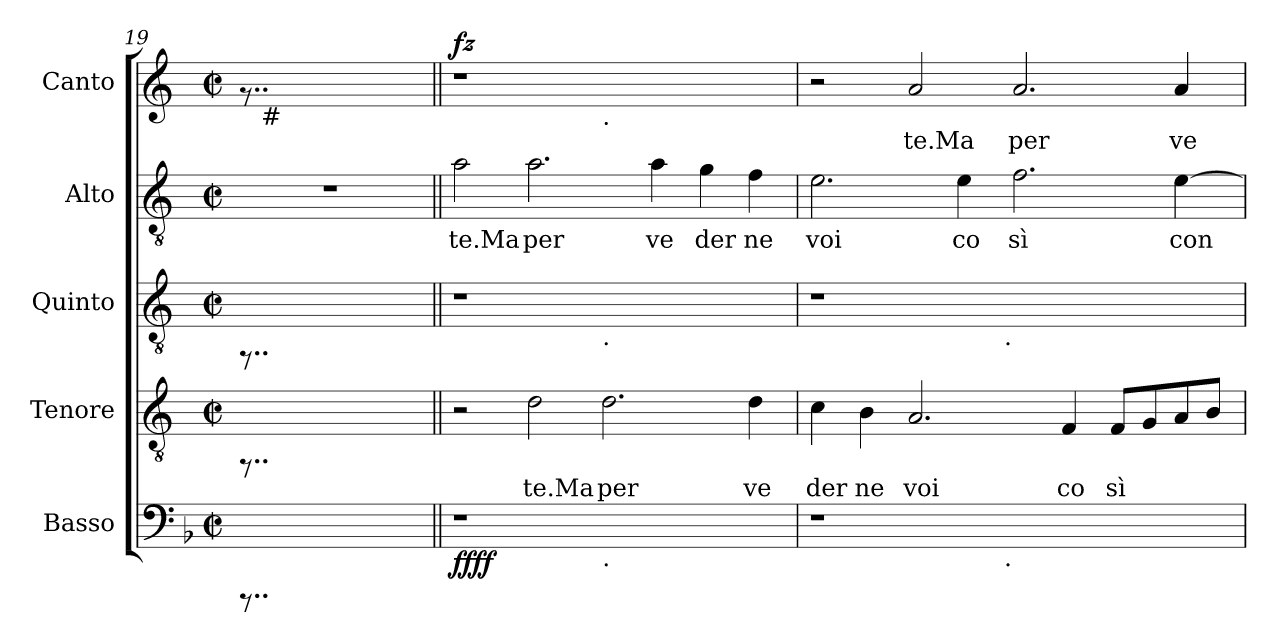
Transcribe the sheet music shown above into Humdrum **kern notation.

**kern	**dynam	**kern	**text	**dynam	**kern	**kern	**text	**kern	**text	**dynam
*part5	*part5	*part4	*part4	*part4	*part3	*part2	*part2	*part1	*part1	*part1
*staff5	*staff5	*staff4	*staff4	*staff4	*staff3	*staff2	*staff2	*staff1	*staff1	*staff1
*I"Basso	*	*I"Tenore	*	*	*I"Quinto	*I"Alto	*	*I"Canto	*	*
*clefF4	*	*clefGv2	*	*	*clefGv2	*clefGv2	*	*clefG2	*	*
*	*	*ITrd-3c-5	*	*	*ITrd-3c-5	*ITrd-3c-5	*	*ITrd-3c-5	*	*
*k[b-]	*	*k[b-]	*	*	*k[b-]	*k[b-]	*	*k[b-]	*	*
*F:	*	*F:	*	*	*F:	*F:	*	*F:	*	*
*M2/2	*	*M2/2	*	*	*M2/2	*M2/2	*	*M2/2	*	*
*met(c|)	*	*met(c|)	*	*	*met(c|)	*met(c|)	*	*met(c|)	*	*
=19	=19	=19	=19	=19	=19	=19	=19	=19	=19	=19
*	*	*	*	*	*	*	*	*^	*	*
8..rCCC	.	8..rFF	.	.	8..rFF	1r	.	8..rf	16ryy	.	.
!	!	!	!	!	!	!	!	!	!LO:TX:b:t=#	!	!
.	.	.	.	.	.	.	.	.	2...ryy	.	.
2ryy	.	2ryy	.	.	2ryy	.	.	2ryy	.	.	.
4ryy	.	4ryy	.	.	4ryy	.	.	4ryy	.	.	.
32ryy	.	32ryy	.	.	32ryy	.	.	32ryy	.	.	.
=20||	=20||	=20||	=20||	=20||	=20||	=20||	=20||	=20||	=20||	=20||	=20||
!	!LO:DY:b	!	!	!LO:DY:a	!	!	!LO:LY:b:cj	!	!	!	!
!	!	!	!	!LO:DY:n=1:b	!	!	!	!	!	!	!LO:DY:b
*	*	*	*	*	*	*	*	*v	*v	*	*
1r	ffff	2r	.	fz ffff	1r	2dd\	te.Ma	1r	.	fz
!	!	!	!LO:LY:b:cj	!	!	!	!LO:LY:b:cj	!	!	!
.	.	2g\	te.Ma	.	.	2.dd\	per	.	.	.
!	!	!	!	!	!	!	!	!LO:TX:b:t=.	!	!
!	!	!	!	!	!LO:TX:b:t=.	!	!	!	!	!
!LO:TX:b:t=.	!	!	!	!	!	!	!	!	!	!
!	!	!	!LO:LY:b:cj	!	!	!	!	!	!	!
1ryy	.	2.g\	per	.	1ryy	.	.	1ryy	.	.
!	!	!	!	!	!	!	!LO:LY:b:cj	!	!	!
.	.	.	.	.	.	4dd\	ve	.	.	.
!	!	!	!	!	!	!	!LO:LY:b:cj	!	!	!
.	.	.	.	.	.	4cc\	der	.	.	.
!	!	!	!LO:LY:b:cj	!	!	!	!LO:LY:b:cj	!	!	!
.	.	4g\	ve	.	.	4b-\	ne	.	.	.
=21	=21	=21	=21	=21	=21	=21	=21	=21	=21	=21
!	!	!	!LO:LY:b:cj	!	!	!	!LO:LY:b:cj	!	!	!
*^	*	*	*	*	*^	*	*	*	*	*
1r	2ryy	.	4f\	der	.	1r	2ryy	2.a\	voi	2r	.	.
!	!	!	!	!LO:LY:b:cj	!	!	!	!	!	!	!	!
.	.	.	4e\	ne	.	.	.	.	.	.	.	.
!	!	!	!	!LO:LY:b:cj	!	!	!	!	!	!	!LO:LY:b:cj	!
.	4ryy	.	2.d/	voi	.	.	4ryy	.	.	2dd/	-te.Ma	.
!	!	!	!	!	!	!	!	!	!LO:LY:b:cj	!	!	!
.	8...ryy	.	.	.	.	.	8...ryy	4a\	co	.	.	.
!	!	!	!	!	!	!	!LO:TX:b:t=.	!	!	!	!	!
!	!LO:TX:b:t=.	!	!	!	!	!	!	!	!	!	!	!
.	1ryy	.	.	.	.	.	1ryy	.	.	.	.	.
!	!	!	!	!	!	!	!	!	!LO:LY:b:cj	!	!LO:LY:b:cj	!
1ryy	.	.	.	.	.	1ryy	.	2.b-\	sì	2.dd/	per	.
!	!	!	!	!LO:LY:b:cj	!	!	!	!	!	!	!	!
.	.	.	4B-/	co	.	.	.	.	.	.	.	.
!	!	!	!	!LO:LY:b:cj	!	!	!	!	!	!	!	!
.	.	.	8B-/L	sì	.	.	.	.	.	.	.	.
!	!	!	!	!LO:LY:b:cj	!	!	!	!	!	!	!	!
.	.	.	8c/	.	.	.	.	.	.	.	.	.
!	!	!	!	!LO:LY:b:cj	!	!	!	!	!LO:LY:b:cj	!	!LO:LY:b:cj	!
.	.	.	8d/	.	.	.	.	[>4a\	con	4dd/	ve-	.
!	!	!	!	!LO:LY:b:cj	!	!	!	!	!	!	!	!
.	.	.	8e/J	.	.	.	.	.	.	.	.	.
.	64ryy	.	.	.	.	.	64ryy	.	.	.	.	.
*v	*v	*	*	*	*	*v	*v	*	*	*	*	*
=	=	=	=	=	=	=	=	=	=	=
*-	*-	*-	*-	*-	*-	*-	*-	*-	*-	*-
